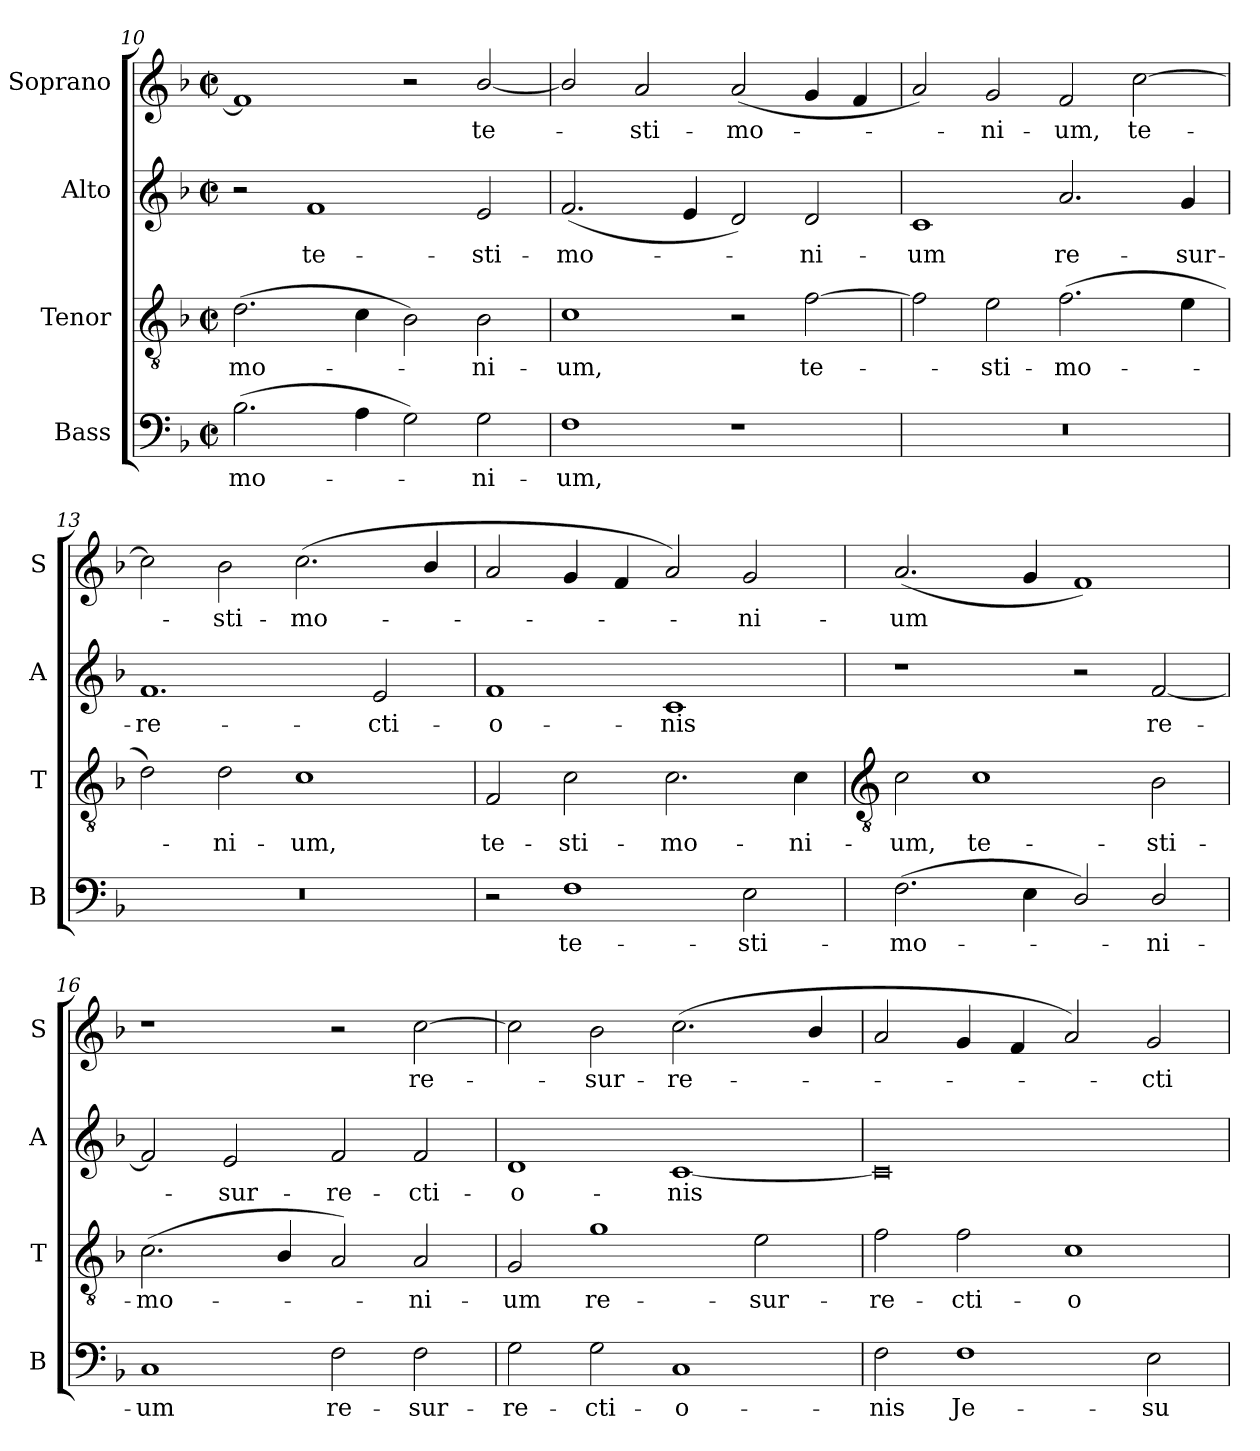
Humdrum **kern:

**kern	**text	**kern	**text	**kern	**text	**kern	**text
*part4	*part4	*part3	*part3	*part2	*part2	*part1	*part1
*staff4	*staff4	*staff3	*staff3	*staff2	*staff2	*staff1	*staff1
*I"Bass	*	*I"Tenor	*	*I"Alto	*	*I"Soprano	*
*I'B	*	*I'T	*	*I'A	*	*I'S	*
*clefF4	*	*clefGv2	*	*clefG2	*	*clefG2	*
*k[b-]	*	*k[b-]	*	*k[b-]	*	*k[b-]	*
*F:	*	*F:	*	*F:	*	*F:	*
*M4/2	*	*M4/2	*	*M4/2	*	*M4/2	*
*met(c|)	*	*met(c|)	*	*met(c|)	*	*met(c|)	*
=10	=10	=10	=10	=10	=10	=10	=10
!	!LO:LY:b	!	!LO:LY:b	!	!	!	!
(>2.B-	-mo-	(>2.d	-mo-	2r	.	1f]	.
!	!	!	!	!	!LO:LY:b	!	!
.	.	.	.	1f	te-	.	.
4A	.	4c	.	.	.	.	.
2G)	.	2B-)	.	.	.	2r	.
!	!LO:LY:b	!	!LO:LY:b	!	!LO:LY:b	!	!LO:LY:b
2G	ni-	2B-	ni-	2e	-sti-	[2b-/	te-
=11	=11	=11	=11	=11	=11	=11	=11
!	!LO:LY:b	!	!LO:LY:b	!	!LO:LY:b	!	!
1F	-um,	1c	-um,	(<2.f	-mo-	2b-/]	.
!	!	!	!	!	!	!	!LO:LY:b
.	.	.	.	.	.	2a	sti-
.	.	.	.	4e	.	.	.
!	!	!	!	!	!	!	!LO:LY:b
1r	.	2r	.	2d)	.	(<2a	-mo-
!	!	!	!LO:LY:b	!	!LO:LY:b	!	!
.	.	[2f	te-	2d	ni-	4g	.
.	.	.	.	.	.	4f	.
=12	=12	=12	=12	=12	=12	=12	=12
!	!	!	!	!	!LO:LY:b	!	!
0r	.	2f]	.	1c	-um	2a)	.
!	!	!	!LO:LY:b	!	!	!	!LO:LY:b
.	.	2e	sti-	.	.	2g	ni-
!	!	!	!LO:LY:b	!	!LO:LY:b	!	!LO:LY:b
.	.	(>2.f	-mo-	2.a	re-	2f	-um,
!	!	!	!	!	!	!	!LO:LY:b
.	.	.	.	.	.	[2cc	te-
!	!	!	!	!	!LO:LY:b	!	!
.	.	4e	.	4g	-sur-	.	.
=13	=13	=13	=13	=13	=13	=13	=13
!	!	!	!	!	!LO:LY:b	!	!
0r	.	2d)	.	1.f	-re-	2cc]	.
!	!	!	!LO:LY:b	!	!	!	!LO:LY:b
.	.	2d	ni-	.	.	2b-	sti-
!	!	!	!LO:LY:b	!	!	!	!LO:LY:b
.	.	1c	-um,	.	.	(<2.cc	-mo-
!	!	!	!	!	!LO:LY:b	!	!
.	.	.	.	2e	-cti-	.	.
.	.	.	.	.	.	4b-/	.
=14	=14	=14	=14	=14	=14	=14	=14
!	!	!	!LO:LY:b	!	!LO:LY:b	!	!
2r	.	2F	te-	1f	-o-	2a	.
!	!LO:LY:b	!	!LO:LY:b	!	!	!	!
1F	te-	2c	-sti-	.	.	4g	.
.	.	.	.	.	.	4f	.
!	!	!	!LO:LY:b	!	!LO:LY:b	!	!
.	.	2.c	-mo-	1c	-nis	2a)	.
!	!LO:LY:b	!	!	!	!	!	!LO:LY:b
2E	-sti-	.	.	.	.	2g	ni-
!	!	!	!LO:LY:b	!	!	!	!
.	.	4c	-ni-	.	.	.	.
!!LO:LB:g=z
=15	=15	=15	=15	=15	=15	=15	=15
*	*	*clefGv2	*	*	*	*	*
!	!LO:LY:b	!	!LO:LY:b	!	!	!	!LO:LY:b
(>2.F	-mo-	2c	-um,	1r	.	(<2.a	-um
!	!	!	!LO:LY:b	!	!	!	!
.	.	1c	te-	.	.	.	.
4E	.	.	.	.	.	4g	.
2D/)	.	.	.	2r	.	1f)	.
!	!LO:LY:b	!	!LO:LY:b	!	!LO:LY:b	!	!
2D/	ni-	2B-	-sti-	[2f	re-	.	.
=16	=16	=16	=16	=16	=16	=16	=16
!	!LO:LY:b	!	!LO:LY:b	!	!	!	!
1C	-um	(<2.c	-mo-	2f]	.	1r	.
!	!	!	!	!	!LO:LY:b	!	!
.	.	.	.	2e	sur-	.	.
.	.	4B-/	.	.	.	.	.
!	!LO:LY:b	!	!	!	!LO:LY:b	!	!
2F	re-	2A)	.	2f	-re-	2r	.
!	!LO:LY:b	!	!LO:LY:b	!	!LO:LY:b	!	!LO:LY:b
2F	-sur-	2A	ni-	2f	-cti-	[2cc	re-
=17	=17	=17	=17	=17	=17	=17	=17
!	!LO:LY:b	!	!LO:LY:b	!	!LO:LY:b	!	!
2G	-re-	2G	-um	1d	-o-	2cc]	.
!	!LO:LY:b	!	!LO:LY:b	!	!	!	!LO:LY:b
2G	-cti-	1g	re-	.	.	2b-	sur-
!	!LO:LY:b	!	!	!	!LO:LY:b	!	!LO:LY:b
1C	-o-	.	.	[1c	-nis	(<2.cc	-re-
!	!	!	!LO:LY:b	!	!	!	!
.	.	2e	-sur-	.	.	.	.
.	.	.	.	.	.	4b-/	.
=18	=18	=18	=18	=18	=18	=18	=18
!	!LO:LY:b	!	!LO:LY:b	!	!	!	!
2F	-nis	2f	-re-	0c]	.	2a	.
!	!LO:LY:b	!	!LO:LY:b	!	!	!	!
1F	Je-	2f	-cti-	.	.	4g	.
.	.	.	.	.	.	4f	.
!	!	!	!LO:LY:b	!	!	!	!
.	.	1c	-o-	.	.	2a)	.
!	!LO:LY:b	!	!	!	!	!	!LO:LY:b
2E	-su	.	.	.	.	2g	cti-
=	=	=	=	=	=	=	=
*-	*-	*-	*-	*-	*-	*-	*-
